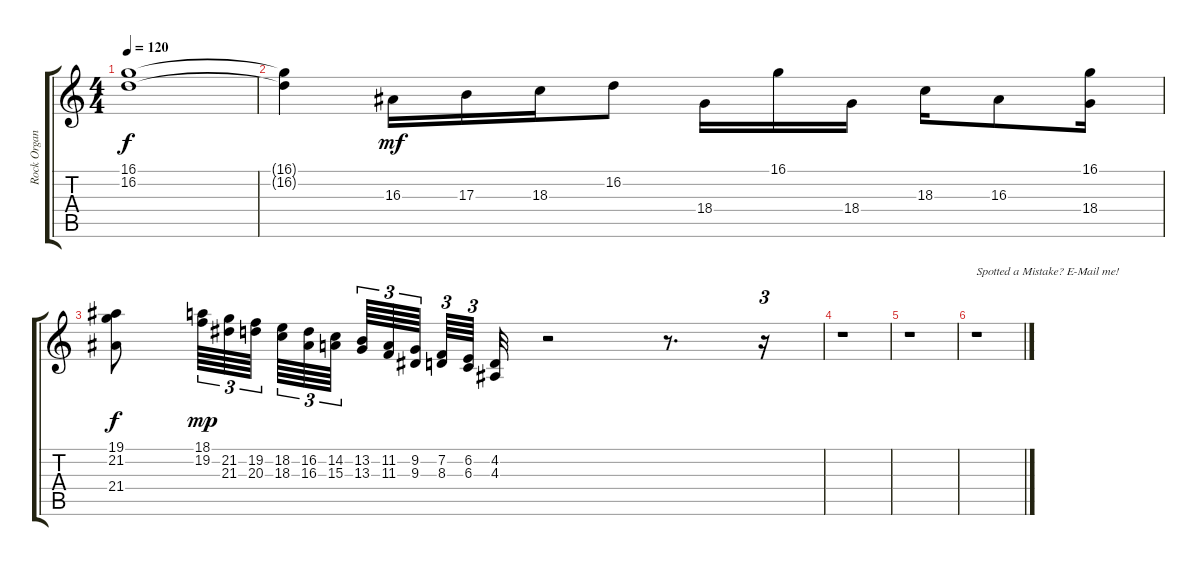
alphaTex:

\track ("Rock Organ" "Rock Organ") {instrument rockorgan}
\staff {score tabs}
\tuning (Eb4 Bb3 Gb3 Db3 Ab2 Eb2) {hide}
\ts (4 4)
\tempo 120
\clef g2
\ks c
(16.1{t} 16.2{t}).1{dy f} |
(16.1{t} 16.2{t}).4 16.3.16{dy mf} 17.3.16 18.3.16 16.2.8 18.4.16 16.1.16 18.4.16 18.3.16 16.3.8 (16.1 18.4).16 |
(19.1 21.2 21.4).8{dy f} (18.1 19.2).64{tu (3 2) dy mp} (21.2 21.3).64{tu (3 2)} (19.2 20.3).64{tu (3 2)} (18.2 18.3).64{tu (3 2)} (16.2 16.3).64{tu (3 2)} (14.2 15.3).64{tu (3 2)} (13.2 13.3).64{tu (3 2)} (11.2 11.3).64{tu (3 2)} (9.2 9.3).64{tu (3 2)} (7.2 8.3).64{tu (3 2)} (6.2 6.3).64{tu (3 2)} (4.2 4.3).32 r.2 r.8{d} r.16{tu (3 2)} |
r.1 |
r.1 |
r.1{txt "Spotted a Mistake? E-Mail me!"}
